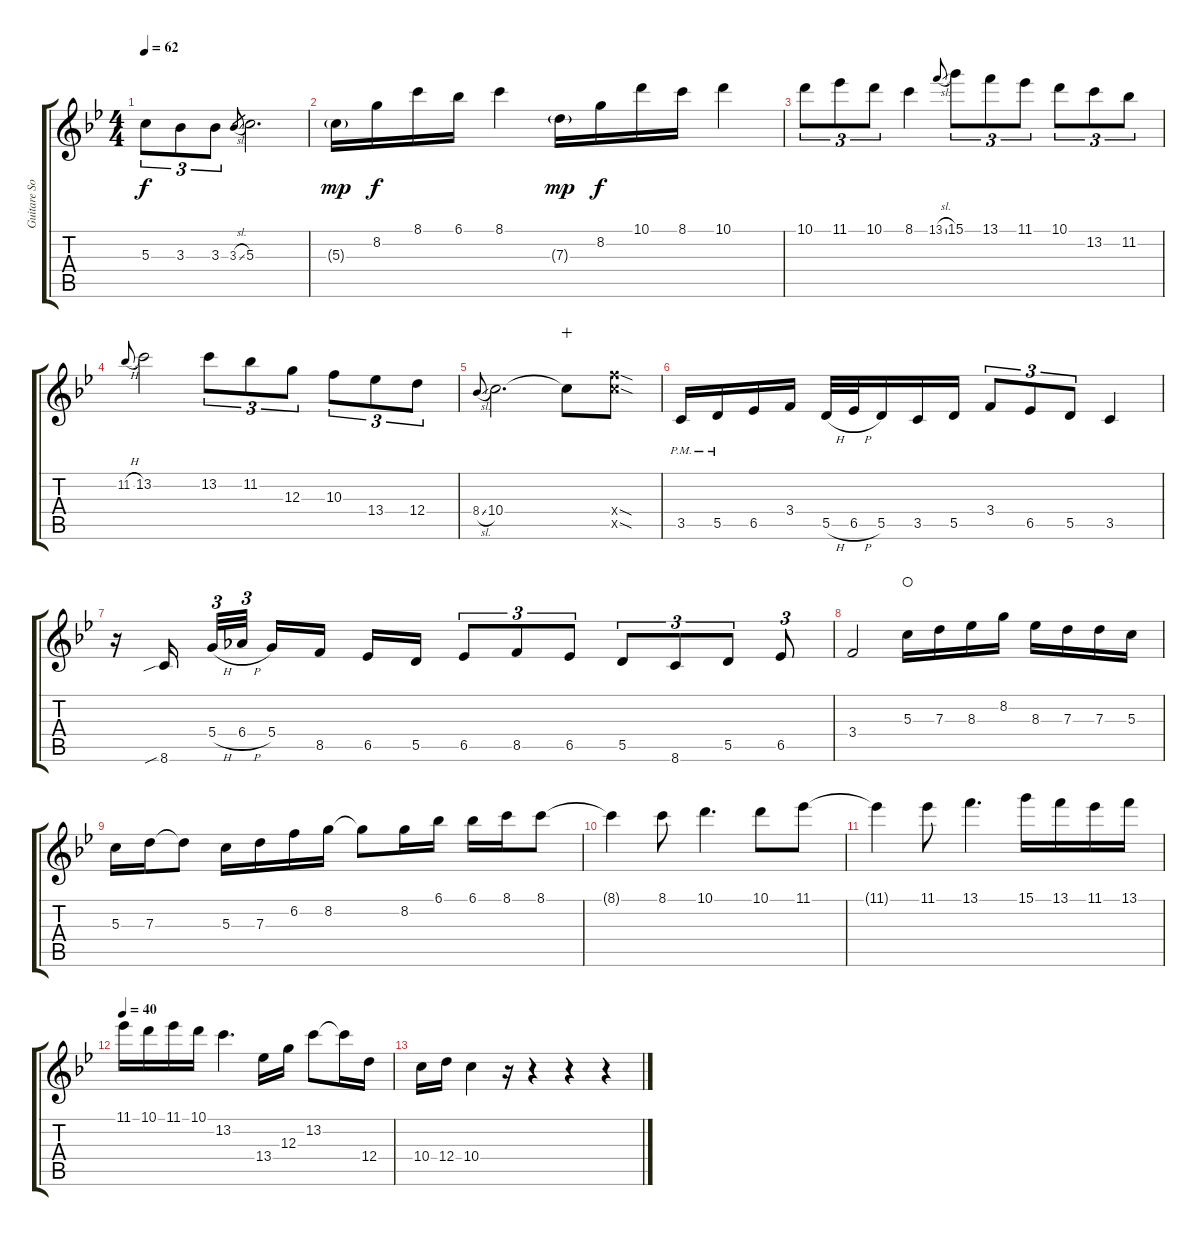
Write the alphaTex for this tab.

\track ("Guitare Solo" "Guitare So") {instrument overdrivenguitar}
\staff {score tabs}
\tuning (E4 B3 G3 D3 A2 E2) {hide}
\ts (4 4)
\tempo 62
\clef g2
\ks bb
5.3.8{tu (3 2) dy f} 3.3.8{tu (3 2)} 3.3.8{tu (3 2)} 3.3{sl}.8{gr} 5.3.2{d} |
5.3{g}.16{dy mp} 8.2.16{dy f} 8.1.16 6.1.16 8.1.4 7.3{g}.16{dy mp} 8.2.16{dy f} 10.1.16 8.1.16 10.1.4 |
10.1.8{tu (3 2)} 11.1.8{tu (3 2)} 10.1.8{tu (3 2)} 8.1.4 13.1{sl}.8{gr onbeat} 15.1.8{tu (3 2)} 13.1.8{tu (3 2)} 11.1.8{tu (3 2)} 10.1.8{tu (3 2)} 13.2.8{tu (3 2)} 11.2.8{tu (3 2)} |
11.2{h}.8{gr onbeat} 13.2.2 13.2.8{tu (3 2)} 11.2.8{tu (3 2)} 12.3.8{tu (3 2)} 10.3.8{tu (3 2)} 13.4.8{tu (3 2)} 12.4.8{tu (3 2)} |
8.4{sl}.8{gr onbeat} 10.4.2{d} 10.4{t}.8{wahc} (15.4{sod x} 15.5{sod x}).8 |
3.5{pm}.16 5.5{pm}.16 6.5.16 3.4.16 5.5{h}.32 6.5{h}.32 5.5.16 3.5.16 5.5.16 3.4.8{tu (3 2)} 6.5.8{tu (3 2)} 5.5.8{tu (3 2)} 3.5.4 |
r.16 8.6{sib}.16{beam splitsecondary} 5.4{h}.32{tu (3 2)} 6.4{h}.32{tu (3 2) beam splitsecondary} 5.4.16 8.5.16 6.5.16 5.5.16 6.5.8{tu (3 2)} 8.5.8{tu (3 2)} 6.5.8{tu (3 2)} 5.5.8{tu (3 2)} 8.6.8{tu (3 2)} 5.5.8{tu (3 2)} 6.5.8{tu (3 2)} |
3.4.2 5.3.16{waho} 7.3.16 8.3.16 8.2.16 8.3.16 7.3.16 7.3.16 5.3.16 |
5.3.16 7.3.16 7.3{t}.8 5.3.16 7.3.16 6.2.16 8.2.16 8.2{t}.8 8.2.16 6.1.16 6.1.16 8.1.16 8.1.8 |
8.1{t}.4 8.1.8 10.1.4{d} 10.1.8 11.1.8 |
11.1{t}.4 11.1.8 13.1.4{d} 15.1.16 13.1.16 11.1.16 13.1.16 |
\tempo 40
11.1.16 10.1.16 11.1.16 10.1.16 13.2.4{d} 13.4.16 12.3.16 13.2.8 13.2{t}.16 12.4.16 |
10.4.16 12.4.16 10.4.4 r.16 r.4 r.4 r.4
